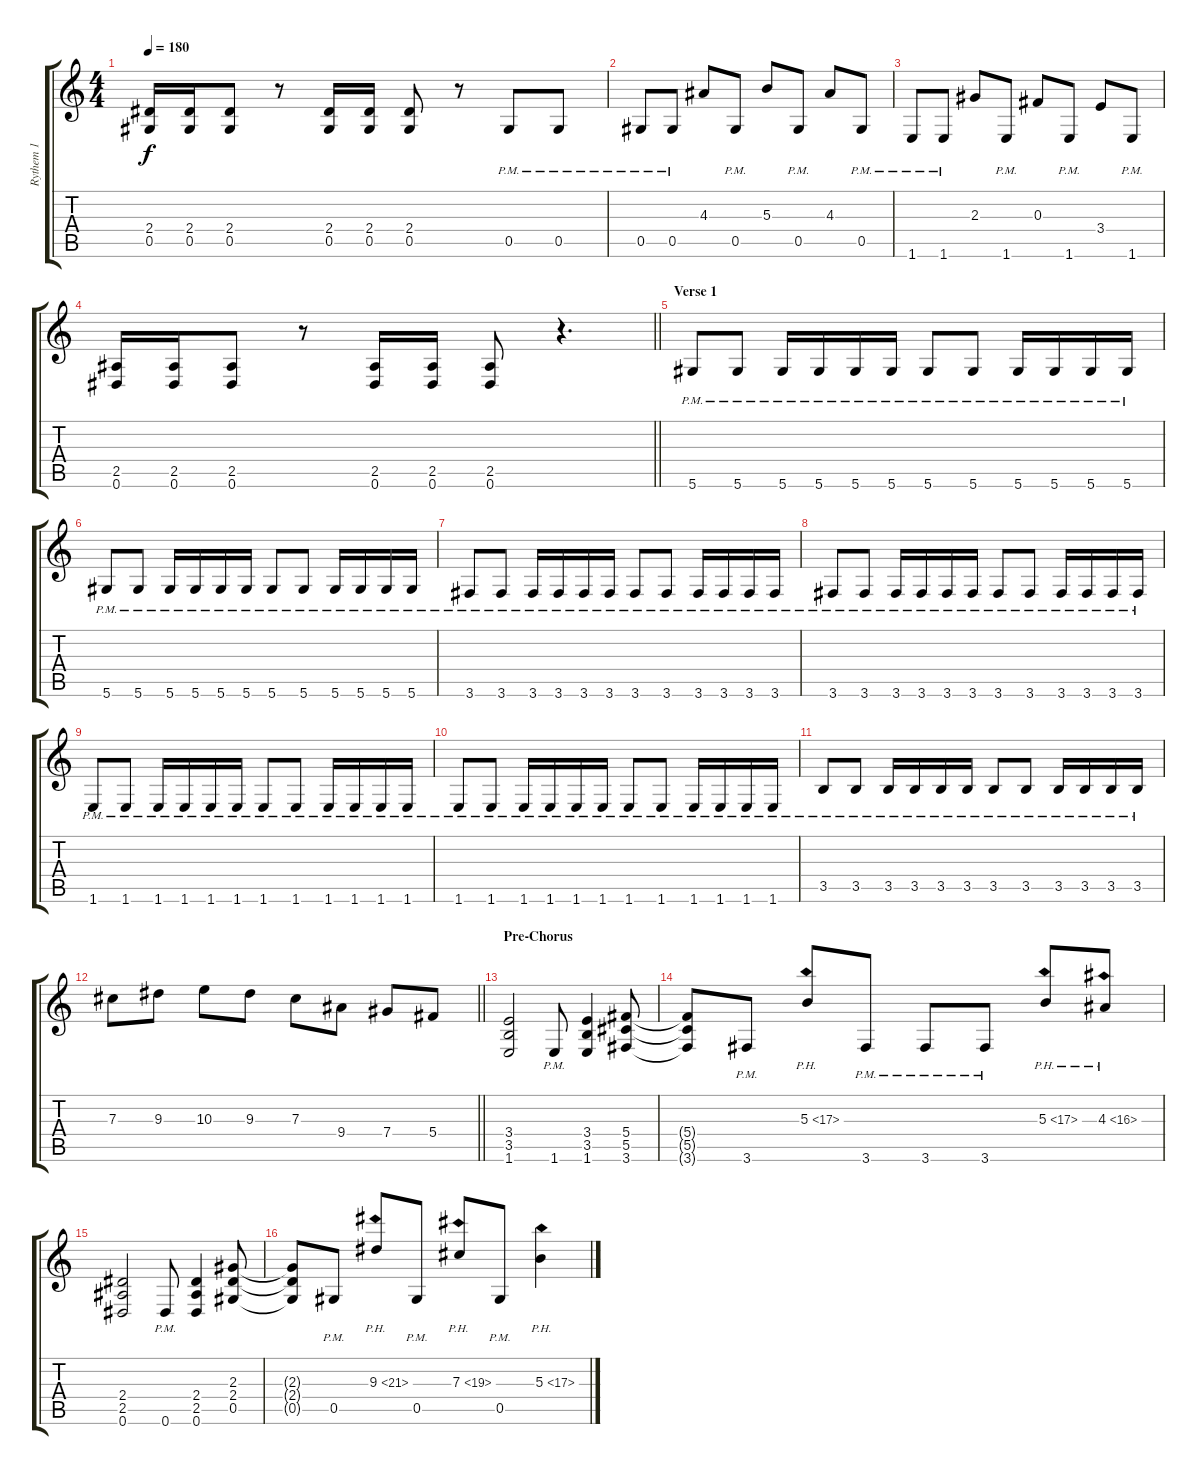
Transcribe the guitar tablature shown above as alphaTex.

\track ("Rythem 1" "Rythem 1") {instrument overdrivenguitar}
\staff {score tabs}
\tuning (Eb4 Bb3 Gb3 Db3 Ab2 Eb2) {hide}
\ts (4 4)
\tempo 180
\clef g2
\ks c
(2.4 0.5).16{dy f} (2.4 0.5).16 (2.4 0.5).8 r.8 (2.4 0.5).16 (2.4 0.5).16 (2.4 0.5).8 r.8 0.5{pm}.8 0.5{pm}.8 |
0.5{pm}.8 0.5{pm}.8 4.3.8 0.5{pm}.8 5.3.8 0.5{pm}.8 4.3.8 0.5{pm}.8 |
1.6{pm}.8 1.6{pm}.8 2.3.8 1.6{pm}.8 0.3.8 1.6{pm}.8 3.4.8 1.6{pm}.8 |
\barLineRight lightlight
(2.5 0.6).16 (2.5 0.6).16 (2.5 0.6).8 r.8 (2.5 0.6).16 (2.5 0.6).16 (2.5 0.6).8 r.4{d} |
\section ("" "Verse 1")
5.6{pm}.8 5.6{pm}.8 5.6{pm}.16 5.6{pm}.16 5.6{pm}.16 5.6{pm}.16 5.6{pm}.8 5.6{pm}.8 5.6{pm}.16 5.6{pm}.16 5.6{pm}.16 5.6{pm}.16 |
5.6{pm}.8 5.6{pm}.8 5.6{pm}.16 5.6{pm}.16 5.6{pm}.16 5.6{pm}.16 5.6{pm}.8 5.6{pm}.8 5.6{pm}.16 5.6{pm}.16 5.6{pm}.16 5.6{pm}.16 |
3.6{pm}.8 3.6{pm}.8 3.6{pm}.16 3.6{pm}.16 3.6{pm}.16 3.6{pm}.16 3.6{pm}.8 3.6{pm}.8 3.6{pm}.16 3.6{pm}.16 3.6{pm}.16 3.6{pm}.16 |
3.6{pm}.8 3.6{pm}.8 3.6{pm}.16 3.6{pm}.16 3.6{pm}.16 3.6{pm}.16 3.6{pm}.8 3.6{pm}.8 3.6{pm}.16 3.6{pm}.16 3.6{pm}.16 3.6{pm}.16 |
1.6{pm}.8 1.6{pm}.8 1.6{pm}.16 1.6{pm}.16 1.6{pm}.16 1.6{pm}.16 1.6{pm}.8 1.6{pm}.8 1.6{pm}.16 1.6{pm}.16 1.6{pm}.16 1.6{pm}.16 |
1.6{pm}.8 1.6{pm}.8 1.6{pm}.16 1.6{pm}.16 1.6{pm}.16 1.6{pm}.16 1.6{pm}.8 1.6{pm}.8 1.6{pm}.16 1.6{pm}.16 1.6{pm}.16 1.6{pm}.16 |
3.5{pm}.8 3.5{pm}.8 3.5{pm}.16 3.5{pm}.16 3.5{pm}.16 3.5{pm}.16 3.5{pm}.8 3.5{pm}.8 3.5{pm}.16 3.5{pm}.16 3.5{pm}.16 3.5{pm}.16 |
\barLineRight lightlight
7.3.8 9.3.8 10.3.8 9.3.8 7.3.8 9.4.8 7.4.8 5.4.8 |
\section ("" "Pre-Chorus")
(3.4 3.5 1.6).2 1.6{pm}.8 (3.4 3.5 1.6).4 (5.4 5.5 3.6).8 |
(5.4{t} 5.5{t} 3.6{t}).8 3.6{pm}.8 5.3{ph 12}.8 3.6{pm}.8 3.6{pm}.8 3.6{pm}.8 5.3{ph 12}.8 4.3{ph 12}.8 |
(2.4 2.5 0.6).2 0.6{pm}.8 (2.4 2.5 0.6).4 (2.3 2.4 0.5).8 |
(2.3{t} 2.4{t} 0.5{t}).8 0.5{pm}.8 9.3{ph 12}.8 0.5{pm}.8 7.3{ph 12}.8 0.5{pm}.8 5.3{ph 12}.4
